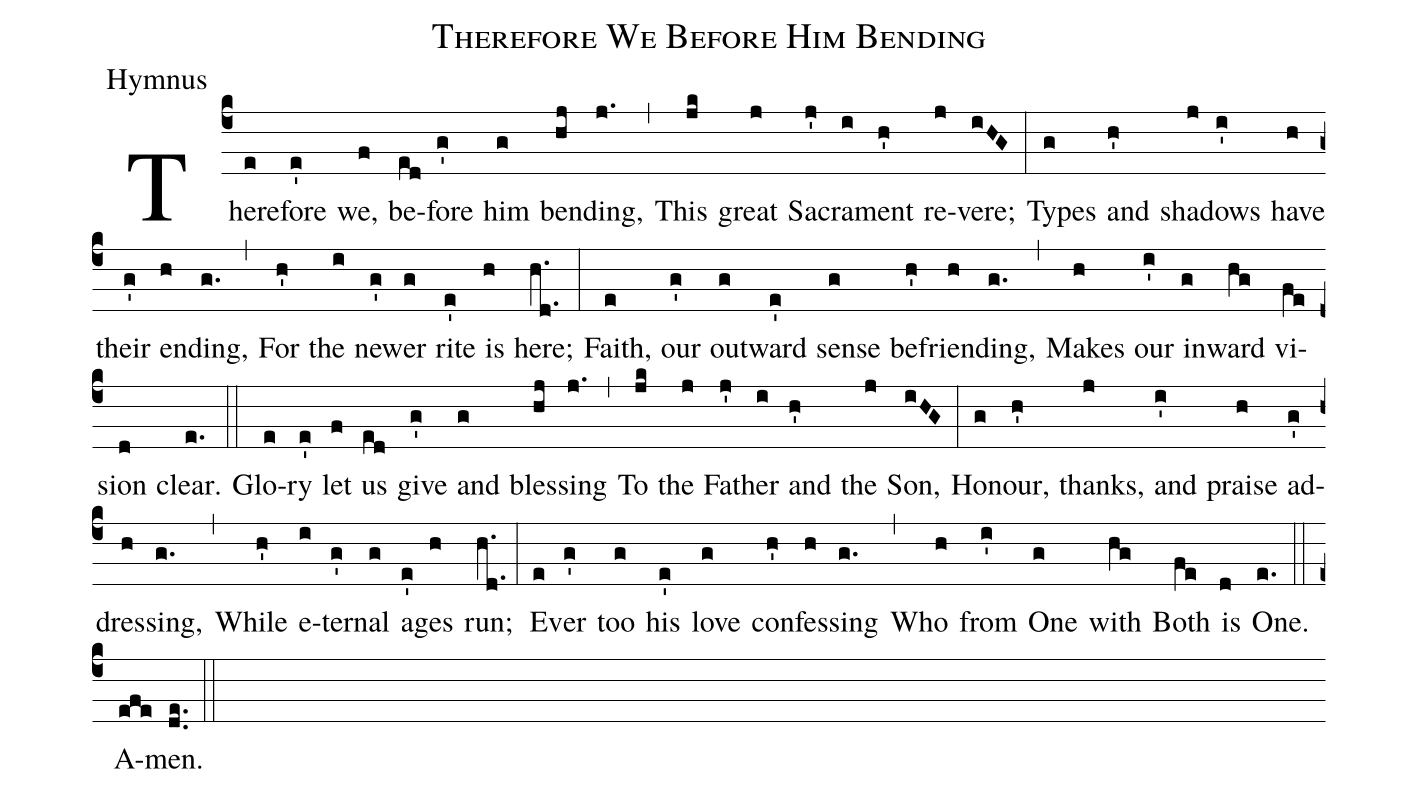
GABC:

name:Therefore We Before Him Bending;
office-part:Hymnus;
%%
(c4)There(e)fore(e') we,(f) be(ed)fore(g') him(g) bend(hj)ing,(j.) (,) This(jk) great(j) Sac(j')ra(i)ment(h') re(j)vere;(iHG) (:)
Types(g) and(h') shad(j)ows(i') have(h) their(g') end(h)ing,(g.) (,) For(h') the(i) new(g')er(g) rite(e') is(h) here;(h.d.) (:)
Faith,(e) our(g') out(g)ward(e') sense(g) be(h')friend(h)ing,(g.) (,) Makes(h) our(i') in(g)ward(hg) vi(fe)sion(d) clear.(e.) (::)
Glo(e)ry(e') let(f) us(ed) give(g') and(g) bless(hj)ing(j.) (,) To(jk) the(j) Fa(j')ther(i) and(h') the(j) Son,(iHG) (:)
Hon(g)our,(h') thanks,(j) and(i') praise(h) ad(g')dress(h)ing,(g.) (,) While(h') e(i)ter(g')nal(g) ag(e')es(h) run;(h.d.) (:)
Ev(e)er(g') too(g) his(e') love(g) con(h')fess(h)ing(g.) (,) Who(h) from(i') One(g) with(hg) Both(fe) is(d) One.(e.) (::) A(efe)men.(d.e.) (::)
